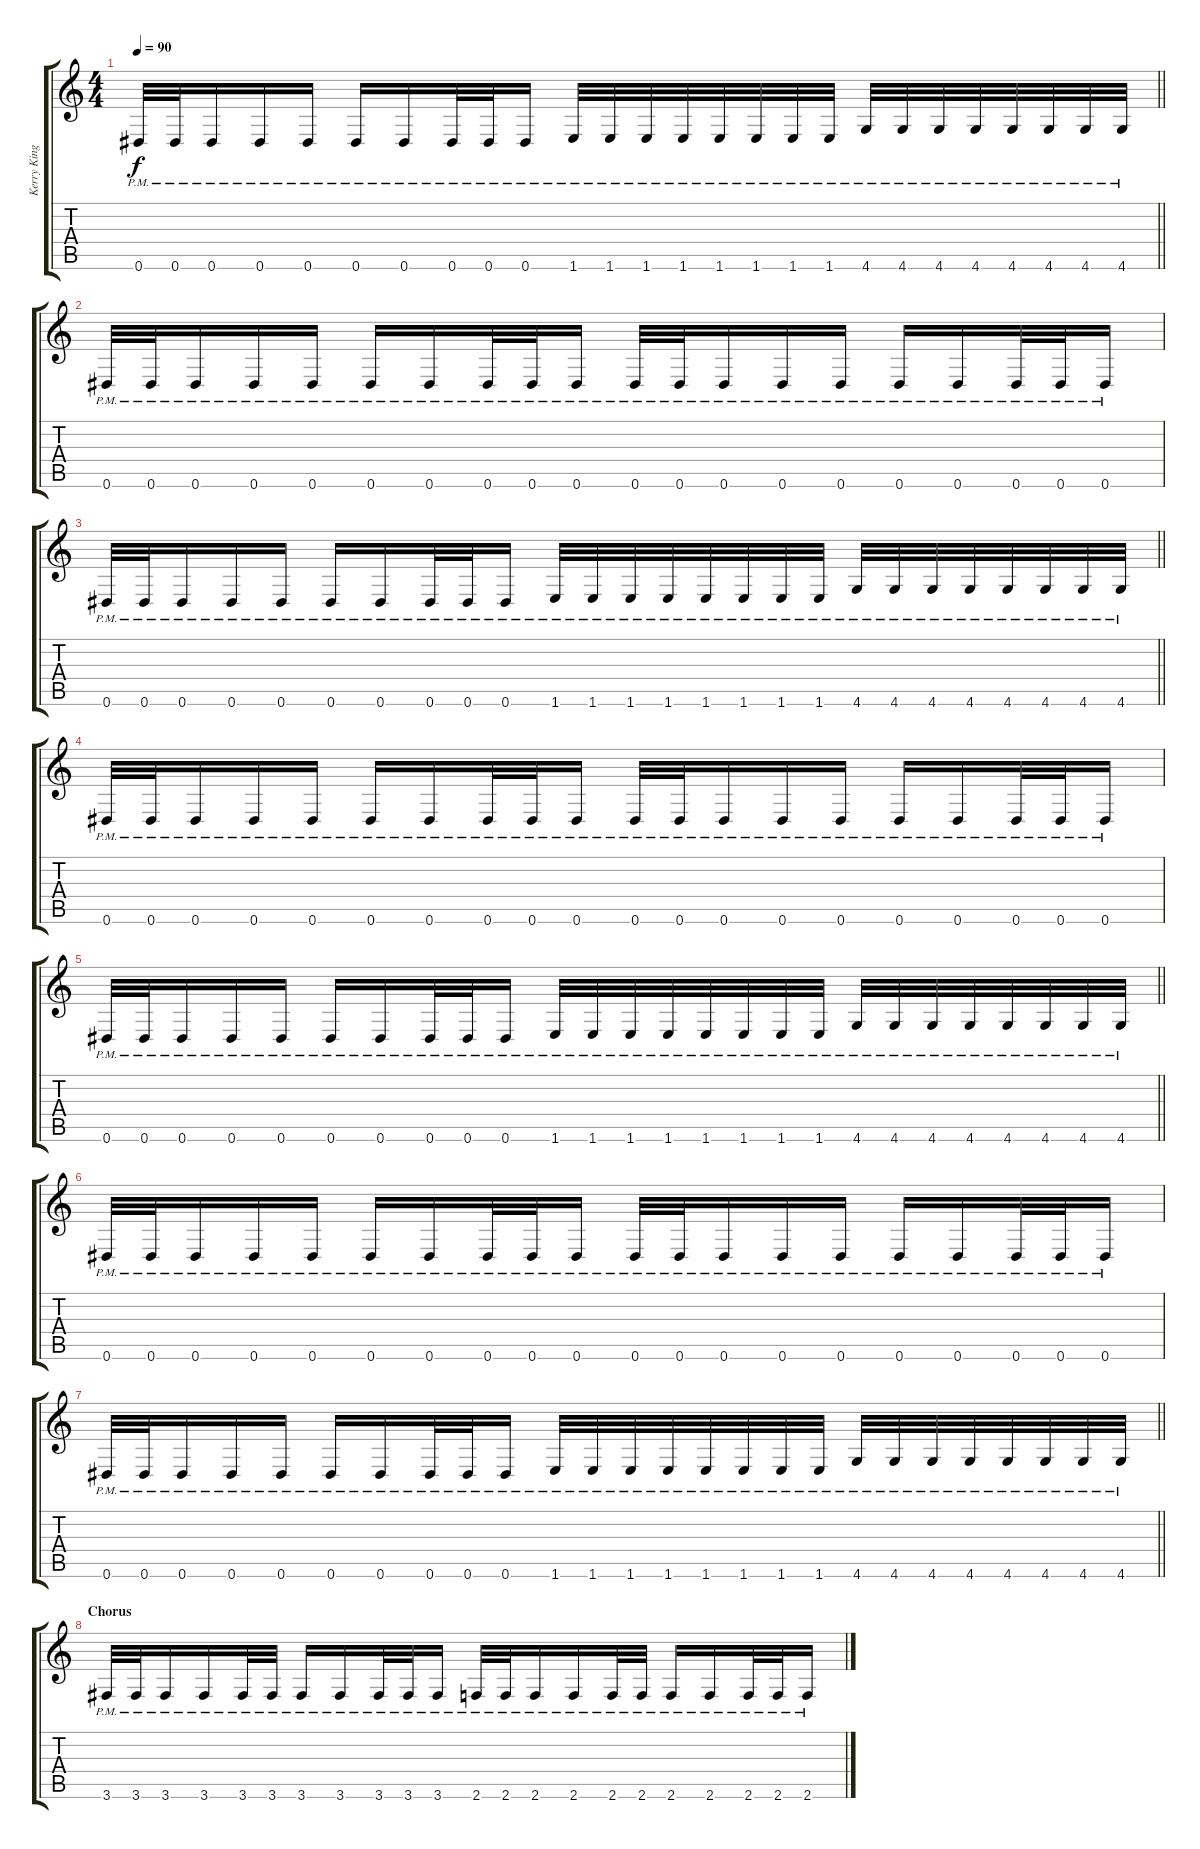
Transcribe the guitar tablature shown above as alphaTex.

\track ("Kerry King" "Kerry King") {instrument distortionguitar}
\staff {score tabs}
\tuning (Eb4 Bb3 Gb3 Db3 Ab2 Eb2) {hide}
\ts (4 4)
\tempo 90
\clef g2
\barLineRight lightlight
\ks c
0.6{pm}.32{dy f} 0.6{pm}.32 0.6{pm}.16 0.6{pm}.16 0.6{pm}.16 0.6{pm}.16 0.6{pm}.16 0.6{pm}.32 0.6{pm}.32 0.6{pm}.16 1.6{pm}.32 1.6{pm}.32 1.6{pm}.32 1.6{pm}.32 1.6{pm}.32 1.6{pm}.32 1.6{pm}.32 1.6{pm}.32 4.6{pm}.32 4.6{pm}.32 4.6{pm}.32 4.6{pm}.32 4.6{pm}.32 4.6{pm}.32 4.6{pm}.32 4.6{pm}.32 |
0.6{pm}.32{volume 10} 0.6{pm}.32 0.6{pm}.16 0.6{pm}.16 0.6{pm}.16 0.6{pm}.16 0.6{pm}.16 0.6{pm}.32 0.6{pm}.32 0.6{pm}.16 0.6{pm}.32 0.6{pm}.32 0.6{pm}.16 0.6{pm}.16 0.6{pm}.16 0.6{pm}.16 0.6{pm}.16 0.6{pm}.32 0.6{pm}.32 0.6{pm}.16 |
\barLineRight lightlight
0.6{pm}.32 0.6{pm}.32 0.6{pm}.16 0.6{pm}.16 0.6{pm}.16 0.6{pm}.16 0.6{pm}.16 0.6{pm}.32 0.6{pm}.32 0.6{pm}.16 1.6{pm}.32 1.6{pm}.32 1.6{pm}.32 1.6{pm}.32 1.6{pm}.32 1.6{pm}.32 1.6{pm}.32 1.6{pm}.32 4.6{pm}.32 4.6{pm}.32 4.6{pm}.32 4.6{pm}.32 4.6{pm}.32 4.6{pm}.32 4.6{pm}.32 4.6{pm}.32 |
0.6{pm}.32{volume 10} 0.6{pm}.32 0.6{pm}.16 0.6{pm}.16 0.6{pm}.16 0.6{pm}.16 0.6{pm}.16 0.6{pm}.32 0.6{pm}.32 0.6{pm}.16 0.6{pm}.32 0.6{pm}.32 0.6{pm}.16 0.6{pm}.16 0.6{pm}.16 0.6{pm}.16 0.6{pm}.16 0.6{pm}.32 0.6{pm}.32 0.6{pm}.16 |
\barLineRight lightlight
0.6{pm}.32 0.6{pm}.32 0.6{pm}.16 0.6{pm}.16 0.6{pm}.16 0.6{pm}.16 0.6{pm}.16 0.6{pm}.32 0.6{pm}.32 0.6{pm}.16 1.6{pm}.32 1.6{pm}.32 1.6{pm}.32 1.6{pm}.32 1.6{pm}.32 1.6{pm}.32 1.6{pm}.32 1.6{pm}.32 4.6{pm}.32 4.6{pm}.32 4.6{pm}.32 4.6{pm}.32 4.6{pm}.32 4.6{pm}.32 4.6{pm}.32 4.6{pm}.32 |
0.6{pm}.32{volume 10} 0.6{pm}.32 0.6{pm}.16 0.6{pm}.16 0.6{pm}.16 0.6{pm}.16 0.6{pm}.16 0.6{pm}.32 0.6{pm}.32 0.6{pm}.16 0.6{pm}.32 0.6{pm}.32 0.6{pm}.16 0.6{pm}.16 0.6{pm}.16 0.6{pm}.16 0.6{pm}.16 0.6{pm}.32 0.6{pm}.32 0.6{pm}.16 |
\barLineRight lightlight
0.6{pm}.32 0.6{pm}.32 0.6{pm}.16 0.6{pm}.16 0.6{pm}.16 0.6{pm}.16 0.6{pm}.16 0.6{pm}.32 0.6{pm}.32 0.6{pm}.16 1.6{pm}.32 1.6{pm}.32 1.6{pm}.32 1.6{pm}.32 1.6{pm}.32 1.6{pm}.32 1.6{pm}.32 1.6{pm}.32 4.6{pm}.32 4.6{pm}.32 4.6{pm}.32 4.6{pm}.32 4.6{pm}.32 4.6{pm}.32 4.6{pm}.32 4.6{pm}.32 |
\section ("" "Chorus")
3.6{pm}.32 3.6{pm}.32 3.6{pm}.16 3.6{pm}.16 3.6{pm}.32 3.6{pm}.32 3.6{pm}.16 3.6{pm}.16 3.6{pm}.32 3.6{pm}.32 3.6{pm}.16 2.6{pm}.32 2.6{pm}.32 2.6{pm}.16 2.6{pm}.16 2.6{pm}.32 2.6{pm}.32 2.6{pm}.16 2.6{pm}.16 2.6{pm}.32 2.6{pm}.32 2.6{pm}.16
